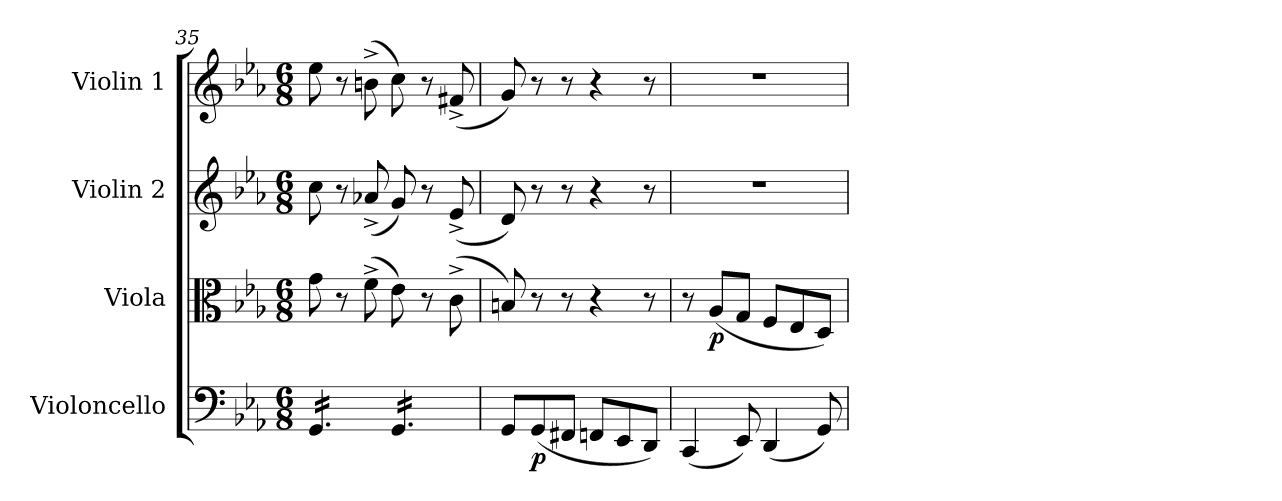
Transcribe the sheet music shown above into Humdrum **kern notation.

**kern	**dynam	**kern	**dynam	**kern	**kern
*part4	*part4	*part3	*part3	*part2	*part1
*staff4	*staff4	*staff3	*staff3	*staff2	*staff1
*I"Violoncello	*	*I"Viola	*	*I"Violin 2	*I"Violin 1
*I'Vc	*	*I'Vla	*	*I'Vln	*I'Vln
!!LO:LB:g=z
*clefF4	*	*clefC3	*	*clefG2	*clefG2
*k[b-e-a-]	*	*k[b-e-a-]	*	*k[b-e-a-]	*k[b-e-a-]
*M6/8	*	*M6/8	*	*M6/8	*M6/8
=35	=35	=35	=35	=35	=35
*tremolo	*	*	*	*	*
16GG/LL	.	8g\	.	8cc\	8ee-\
16GG/	.	.	.	.	.
16GG/	.	8r	.	8r	8r
16GG/	.	.	.	.	.
16GG/	.	(8f^\	.	(8a-X^/	(8bn^\
16GG/JJ	.	.	.	.	.
16GG/LL	.	8e-\)	.	8g/)	8cc\)
16GG/	.	.	.	.	.
16GG/	.	8r	.	8r	8r
16GG/	.	.	.	.	.
16GG/	.	(8c^\	.	(8e-^/	(8f#X^/
16GG/JJ	.	.	.	.	.
*Xtremolo	*	*	*	*	*
=36	=36	=36	=36	=36	=36
8GG/L	.	8Bn/)	.	8d/)	8g/)
!	!LO:DY:b	!	!	!	!
(8GG/	p	8r	.	8r	8r
8FF#X/J	.	8r	.	8r	8r
8FFn/L	.	4r	.	4r	4r
8EE-/	.	.	.	.	.
8DD/J)	.	8r	.	8r	8r
=37	=37	=37	=37	=37	=37
(4CC/	.	8r	.	2.r	2.r
!	!	!	!LO:DY:b	!	!
.	.	(8A-/L	p	.	.
8EE-/)	.	8G/J	.	.	.
(4DD/	.	8F/L	.	.	.
.	.	8E-/	.	.	.
8GG/)	.	8D/J)	.	.	.
=	=	=	=	=	=
*-	*-	*-	*-	*-	*-
